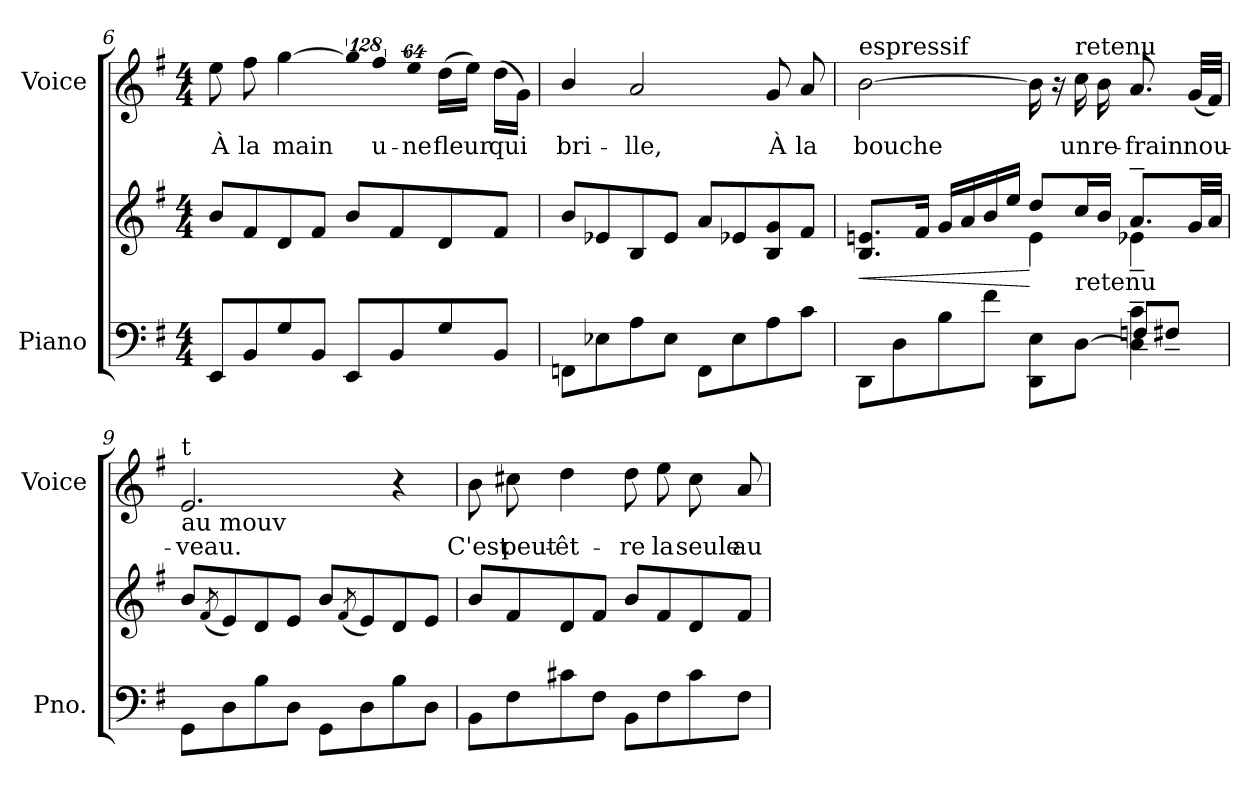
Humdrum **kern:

**kern	**kern	**dynam	**kern	**text
*part2	*part2	*part2	*part1	*part1
*staff3	*staff2	*staff2/3	*staff1	*staff1
*I"Piano	*	*	*I"Voice	*
*I'Pno.	*	*	*I'Voice	*
!!LO:LB:g=z
*clefF4	*clefG2	*	*clefG2	*
*k[f#]	*k[f#]	*	*k[f#]	*
*G:	*G:	*	*G:	*
*M4/4	*M4/4	*	*M4/4	*
=6	=6	=6	=6	=6
!	!	!	!	!LO:LY:b:color=#000000
8EEi/L	8bi/L	.	8eei\	À
!	!	!	!	!LO:LY:b:color=#000000
8BBi/	8f#i/	.	8ff#i\	la
!	!	!	!	!LO:LY:b:color=#000000
8Gi/	8di/	.	[>4ggi\	main
8BBi/J	8f#i/J	.	.	.
!	!	!	!LO:N:vis=8	!
8EEi/L	8bi/L	.	1024%85ggi\]	.
!	!	!	!LO:N:vis=8	!
!	!	!	!	!LO:LY:b:color=#000000
.	.	.	1024%85ff#i\	u-
8BBi/	8f#i/	.	.	.
!	!	!	!LO:N:vis=8	!
!	!	!	!	!LO:LY:b:color=#000000
.	.	.	512%43eei\	-ne
!	!	!	!	!LO:LY:b:color=#000000
8Gi/	8di/	.	(16ddi\LL	fleur
.	.	.	16eei\JJ)	.
!	!	!	!	!LO:LY:b:color=#000000
8BBi/J	8f#i/J	.	(16ddi\LL	qui
.	.	.	16gi\JJ)	.
=7	=7	=7	=7	=7
!	!	!	!	!LO:LY:b:color=#000000
8FFni\L	8bi/L	.	4bi/	bri-
8E-Xi\	8e-Xi/	.	.	.
!	!	!	!	!LO:LY:b:color=#000000
8Ai\	8Bi/	.	2ai/	-lle,
8E-i\J	8e-i/J	.	.	.
8FFi\L	8ai/L	.	.	.
8E-i\	8e-Xi/	.	.	.
!	!	!	!	!LO:LY:b:color=#000000
8Ai\	8Bi/ 8gi	.	8gi/	À
!	!	!	!	!LO:LY:b:color=#000000
8ci\J	8f#i/J	.	8ai/	la
!!LO:PB:g=z
=8	=8	=8	=8	=8
*^	*	*	*	*
!	!	!	!LO:HP:b	!	!
*	*	*^	*	*	*
!	!	!	!	!	!LO:TX:a:t=espressif	!
!	!	!	!	!	!	!LO:LY:b:color=#000000
8DDi\L	2.ryy	8.Bi/ 8.eniL	2ryy	<	[>2bi\	bouche
8Di\	.	.	.	.	.	.
.	.	16f#i/Jk	.	.	.	.
8Bi\	.	16gi/LL	.	.	.	.
.	.	16ai/	.	.	.	.
8f#i\J	.	16bi/	.	.	.	.
.	.	16eei/JJ	.	.	.	.
8DDi\ 8EiL	.	8ddi/L	4ei\	[	16bi\]	.
.	.	.	.	.	16r	.
!	!	!	!	!	!LO:TX:a:t=retenu	!
!	!	!LO:TX:b:t=retenu	!	!	!	!
!	!	!	!	!	!	!LO:LY:b:color=#000000
[<8Di\J	.	16cci/L	.	.	16cci\	un
!	!	!	!	!	!	!LO:LY:b:color=#000000
.	.	16bi/JJ	.	.	16bi\	re-
!	!	!	!	!	!	!LO:LY:b:color=#000000
4Di\]~ 4ci~	8Fn~i/L	8.a~i/L	4e-X~i\	.	8.ai/	-frain
.	8F#X~i/J	.	.	.	.	.
!	!	!	!	!	!	!LO:LY:b:color=#000000
.	.	32gi/LL	.	.	(32gi/LLL	nou-
.	.	32ai/JJJ	.	.	32f#i/JJJ)	.
*v	*v	*	*	*	*	*
*	*v	*v	*	*	*
=9	=9	=9	=9	=9
!	!	!	!LO:TX:b:t=au mouv	!
!	!	!	!LO:TX:t=t	!
!	!	!	!	!LO:LY:b:color=#000000
8GGi\L	8bi/L	.	2.ei/	-veau.
.	(8qf#i/	.	.	.
8Di\	8ei/)	.	.	.
8Bi\	8di/	.	.	.
8Di\J	8ei/J	.	.	.
8GGi\L	8bi/L	.	.	.
.	(8qf#i/	.	.	.
8Di\	8ei/)	.	.	.
8Bi\	8di/	.	4r	.
8Di\J	8ei/J	.	.	.
!!LO:LB:g=z
=10	=10	=10	=10	=10
!	!	!	!	!LO:LY:b:color=#000000
8BBi\L	8bi/L	.	8bi\	C'est
!	!	!	!	!LO:LY:b:color=#000000
8F#i\	8f#i/	.	8cc#Xi\	peut-
!	!	!	!	!LO:LY:b:color=#000000
8c#Xi\	8di/	.	4ddi\	-êt-
8F#i\J	8f#i/J	.	.	.
!	!	!	!	!LO:LY:b:color=#000000
8BBi\L	8bi/L	.	8ddi\	-re
!	!	!	!	!LO:LY:b:color=#000000
8F#i\	8f#i/	.	8eei\	la
!	!	!	!	!LO:LY:b:color=#000000
8c#i\	8di/	.	8cc#i\	seule
!	!	!	!	!LO:LY:b:color=#000000
8F#i\J	8f#i/J	.	8ai/	au
=	=	=	=	=
*-	*-	*-	*-	*-
